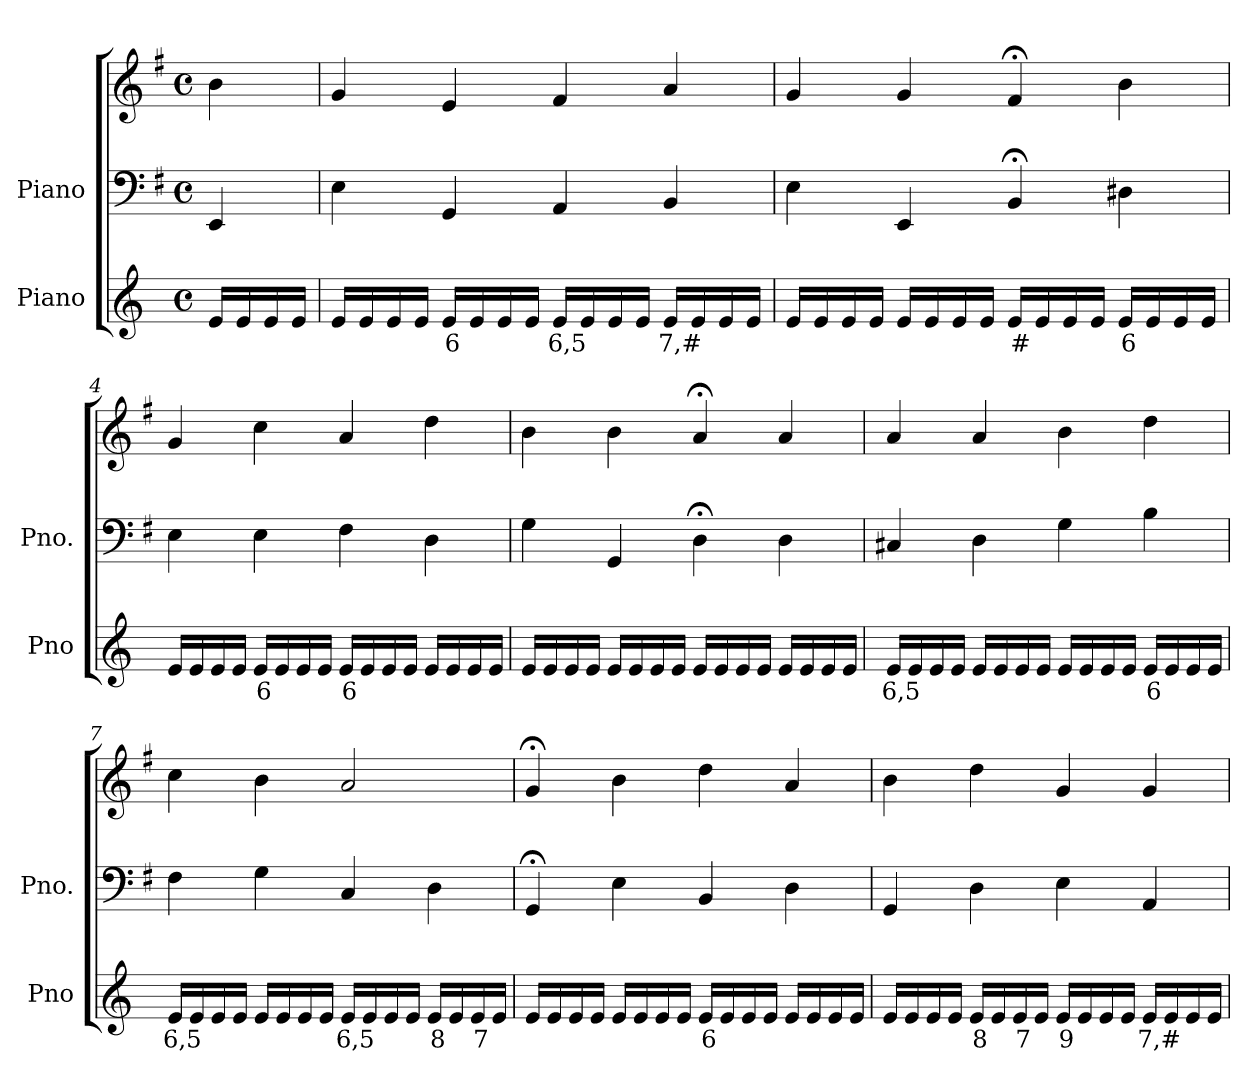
**kern	**text	**kern	**kern
*part2	*part2	*part1	*part1
*staff3	*staff3	*staff2	*staff1
*I"Piano	*	*I"Piano	*
*I'Pno	*	*I'Pno.	*
*clefG2	*	*clefF4	*clefG2
*k[]	*	*k[f#]	*k[f#]
*M4/4	*	*M4/4	*M4/4
*met(c)	*	*met(c)	*met(c)
=1	=1	=1	=1
16e/LL	.	4EE/	4b\
16e/	.	.	.
16e/	.	.	.
16e/JJ	.	.	.
=2	=2	=2	=2
16e/LL	.	4E\	4g/
16e/	.	.	.
16e/	.	.	.
16e/JJ	.	.	.
!	!LO:LY:b	!	!
16e/LL	6	4GG/	4e/
16e/	.	.	.
16e/	.	.	.
16e/JJ	.	.	.
!	!LO:LY:b	!	!
16e/LL	6,5	4AA/	4f#/
16e/	.	.	.
16e/	.	.	.
16e/JJ	.	.	.
!	!LO:LY:b	!	!
16e/LL	7,#	4BB/	4a/
16e/	.	.	.
16e/	.	.	.
16e/JJ	.	.	.
=3	=3	=3	=3
16e/LL	.	4E\	4g/
16e/	.	.	.
16e/	.	.	.
16e/JJ	.	.	.
16e/LL	.	4EE/	4g/
16e/	.	.	.
16e/	.	.	.
16e/JJ	.	.	.
!	!LO:LY:b	!	!
16e/LL	#	4BB;</	4f#;</
16e/	.	.	.
16e/	.	.	.
16e/JJ	.	.	.
!	!LO:LY:b	!	!
16e/LL	6	4D#X\	4b\
16e/	.	.	.
16e/	.	.	.
16e/JJ	.	.	.
=4	=4	=4	=4
16e/LL	.	4E\	4g/
16e/	.	.	.
16e/	.	.	.
16e/JJ	.	.	.
!	!LO:LY:b	!	!
16e/LL	6	4E\	4cc\
16e/	.	.	.
16e/	.	.	.
16e/JJ	.	.	.
!	!LO:LY:b	!	!
16e/LL	6	4F#\	4a/
16e/	.	.	.
16e/	.	.	.
16e/JJ	.	.	.
16e/LL	.	4D\	4dd\
16e/	.	.	.
16e/	.	.	.
16e/JJ	.	.	.
=5	=5	=5	=5
16e/LL	.	4G\	4b\
16e/	.	.	.
16e/	.	.	.
16e/JJ	.	.	.
16e/LL	.	4GG/	4b\
16e/	.	.	.
16e/	.	.	.
16e/JJ	.	.	.
16e/LL	.	4D;<\	4a;</
16e/	.	.	.
16e/	.	.	.
16e/JJ	.	.	.
16e/LL	.	4D\	4a/
16e/	.	.	.
16e/	.	.	.
16e/JJ	.	.	.
=6	=6	=6	=6
!	!LO:LY:b	!	!
16e/LL	6,5	4C#X/	4a/
16e/	.	.	.
16e/	.	.	.
16e/JJ	.	.	.
16e/LL	.	4D\	4a/
16e/	.	.	.
16e/	.	.	.
16e/JJ	.	.	.
16e/LL	.	4G\	4b\
16e/	.	.	.
16e/	.	.	.
16e/JJ	.	.	.
!	!LO:LY:b	!	!
16e/LL	6	4B\	4dd\
16e/	.	.	.
16e/	.	.	.
16e/JJ	.	.	.
=7	=7	=7	=7
!	!LO:LY:b	!	!
16e/LL	6,5	4F#\	4cc\
16e/	.	.	.
16e/	.	.	.
16e/JJ	.	.	.
16e/LL	.	4G\	4b\
16e/	.	.	.
16e/	.	.	.
16e/JJ	.	.	.
!	!LO:LY:b	!	!
16e/LL	6,5	4C/	2a/
16e/	.	.	.
16e/	.	.	.
16e/JJ	.	.	.
!	!LO:LY:b	!	!
16e/LL	8	4D\	.
16e/	.	.	.
!	!LO:LY:b	!	!
16e/	7	.	.
16e/JJ	.	.	.
=8	=8	=8	=8
16e/LL	.	4GG;</	4g;</
16e/	.	.	.
16e/	.	.	.
16e/JJ	.	.	.
16e/LL	.	4E\	4b\
16e/	.	.	.
16e/	.	.	.
16e/JJ	.	.	.
!	!LO:LY:b	!	!
16e/LL	6	4BB/	4dd\
16e/	.	.	.
16e/	.	.	.
16e/JJ	.	.	.
16e/LL	.	4D\	4a/
16e/	.	.	.
16e/	.	.	.
16e/JJ	.	.	.
=9	=9	=9	=9
16e/LL	.	4GG/	4b\
16e/	.	.	.
16e/	.	.	.
16e/JJ	.	.	.
!	!LO:LY:b	!	!
16e/LL	8	4D\	4dd\
16e/	.	.	.
!	!LO:LY:b	!	!
16e/	7	.	.
16e/JJ	.	.	.
!	!LO:LY:b	!	!
16e/LL	9	4E\	4g/
16e/	.	.	.
16e/	.	.	.
16e/JJ	.	.	.
!	!LO:LY:b	!	!
16e/LL	7,#	4AA/	4g/
16e/	.	.	.
16e/	.	.	.
16e/JJ	.	.	.
=	=	=	=
*-	*-	*-	*-
